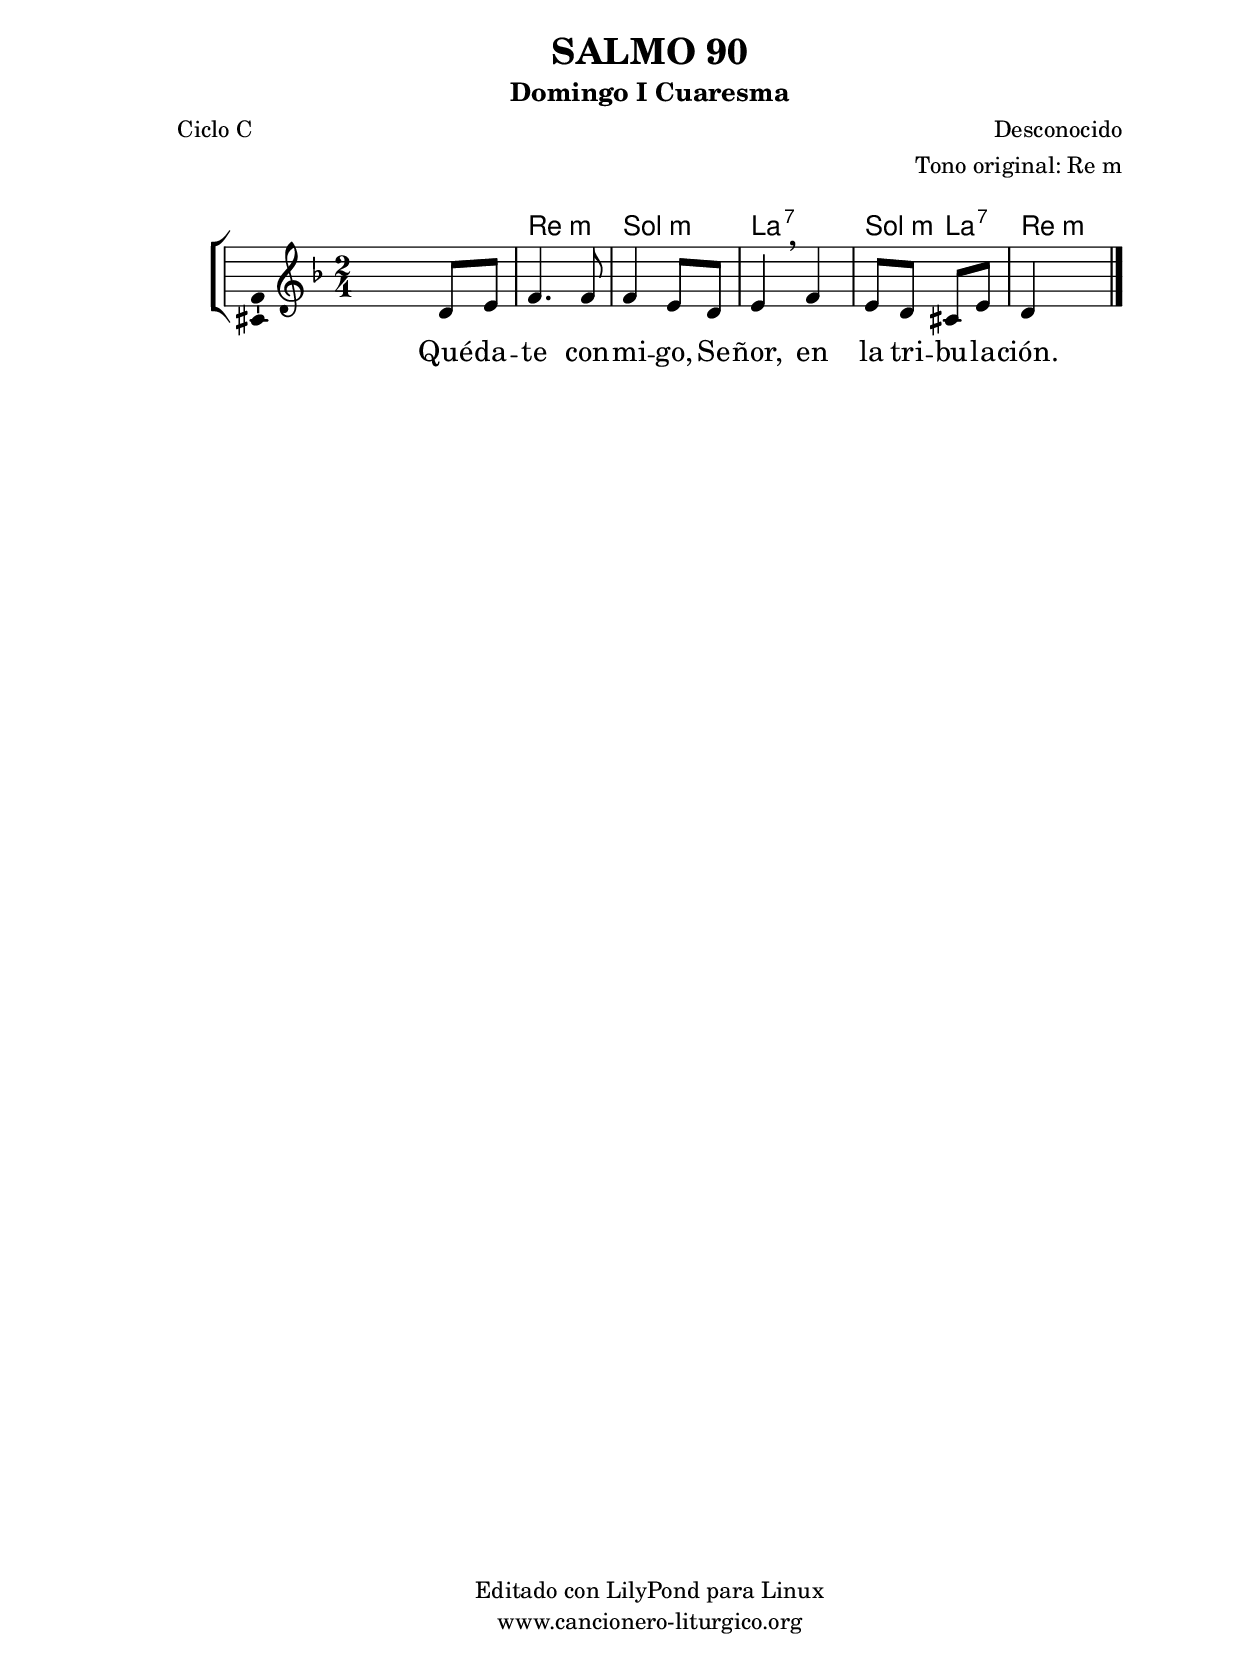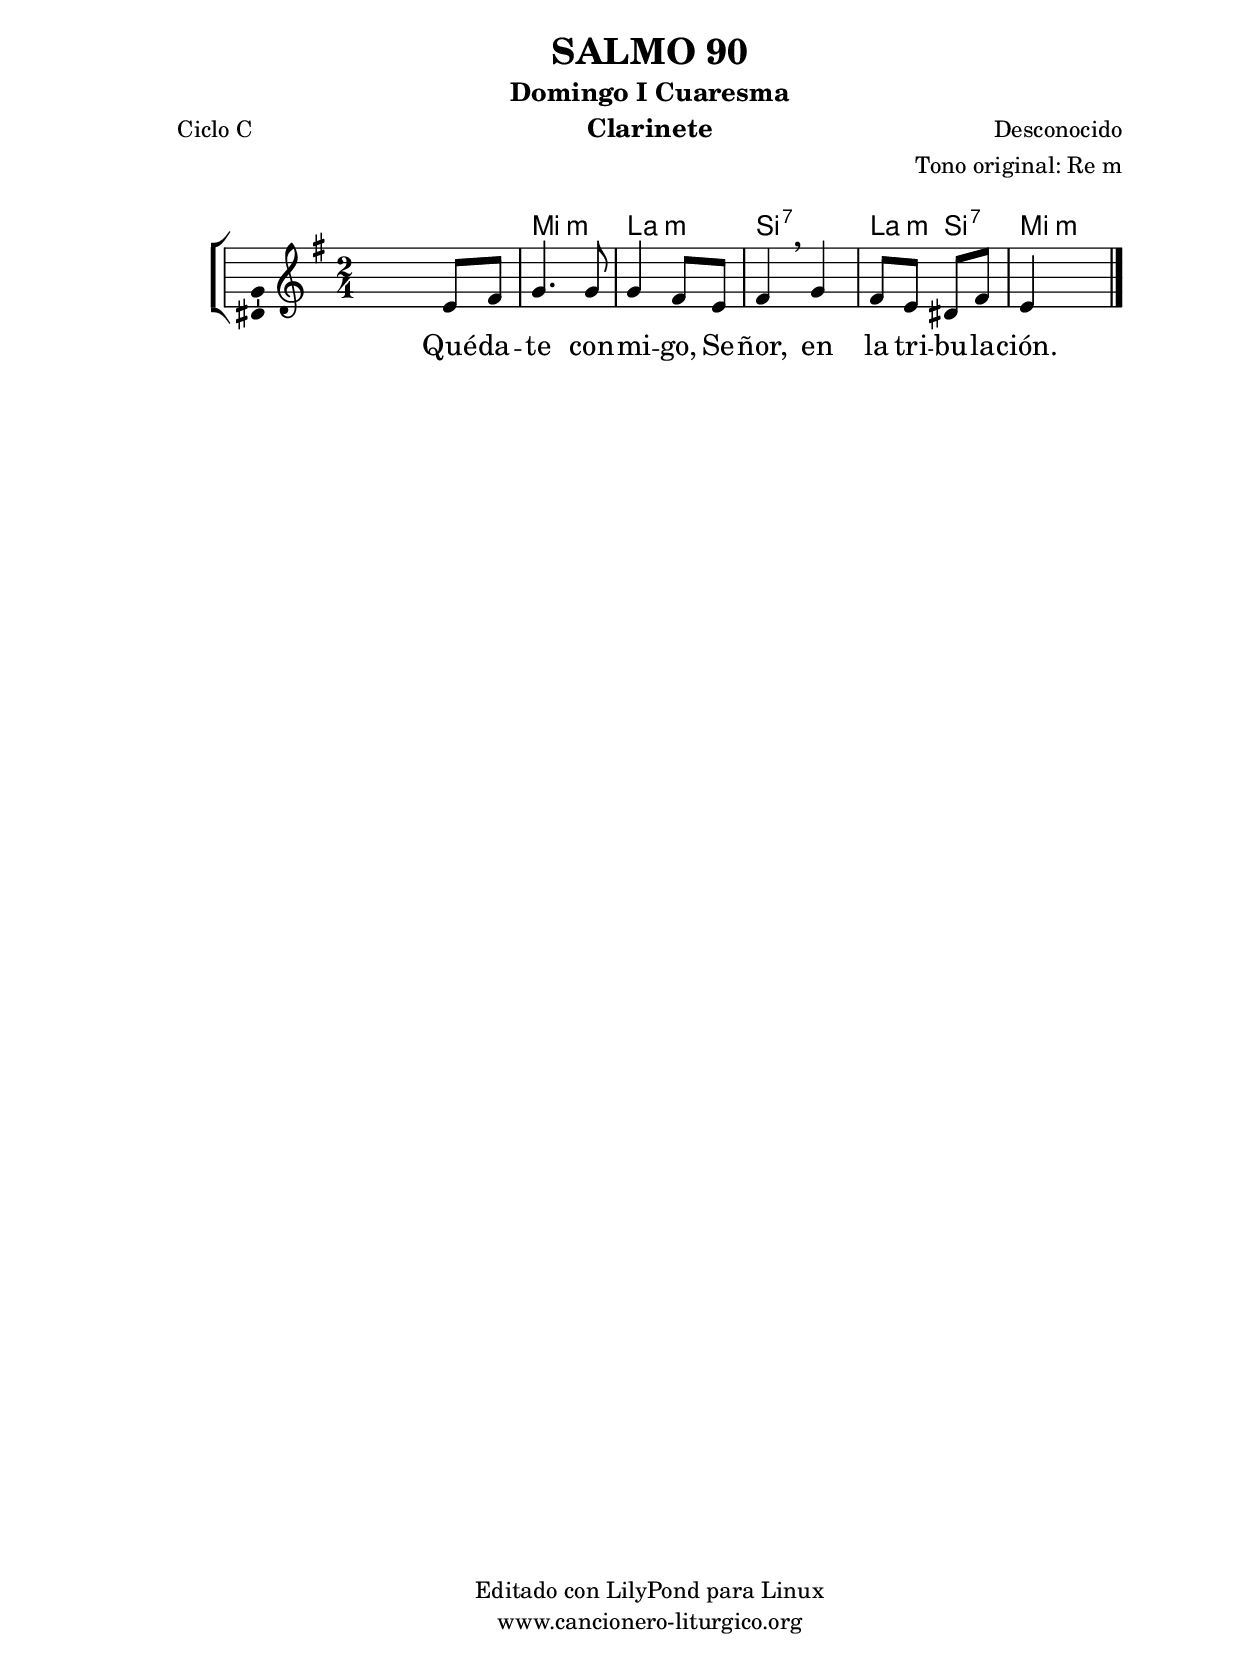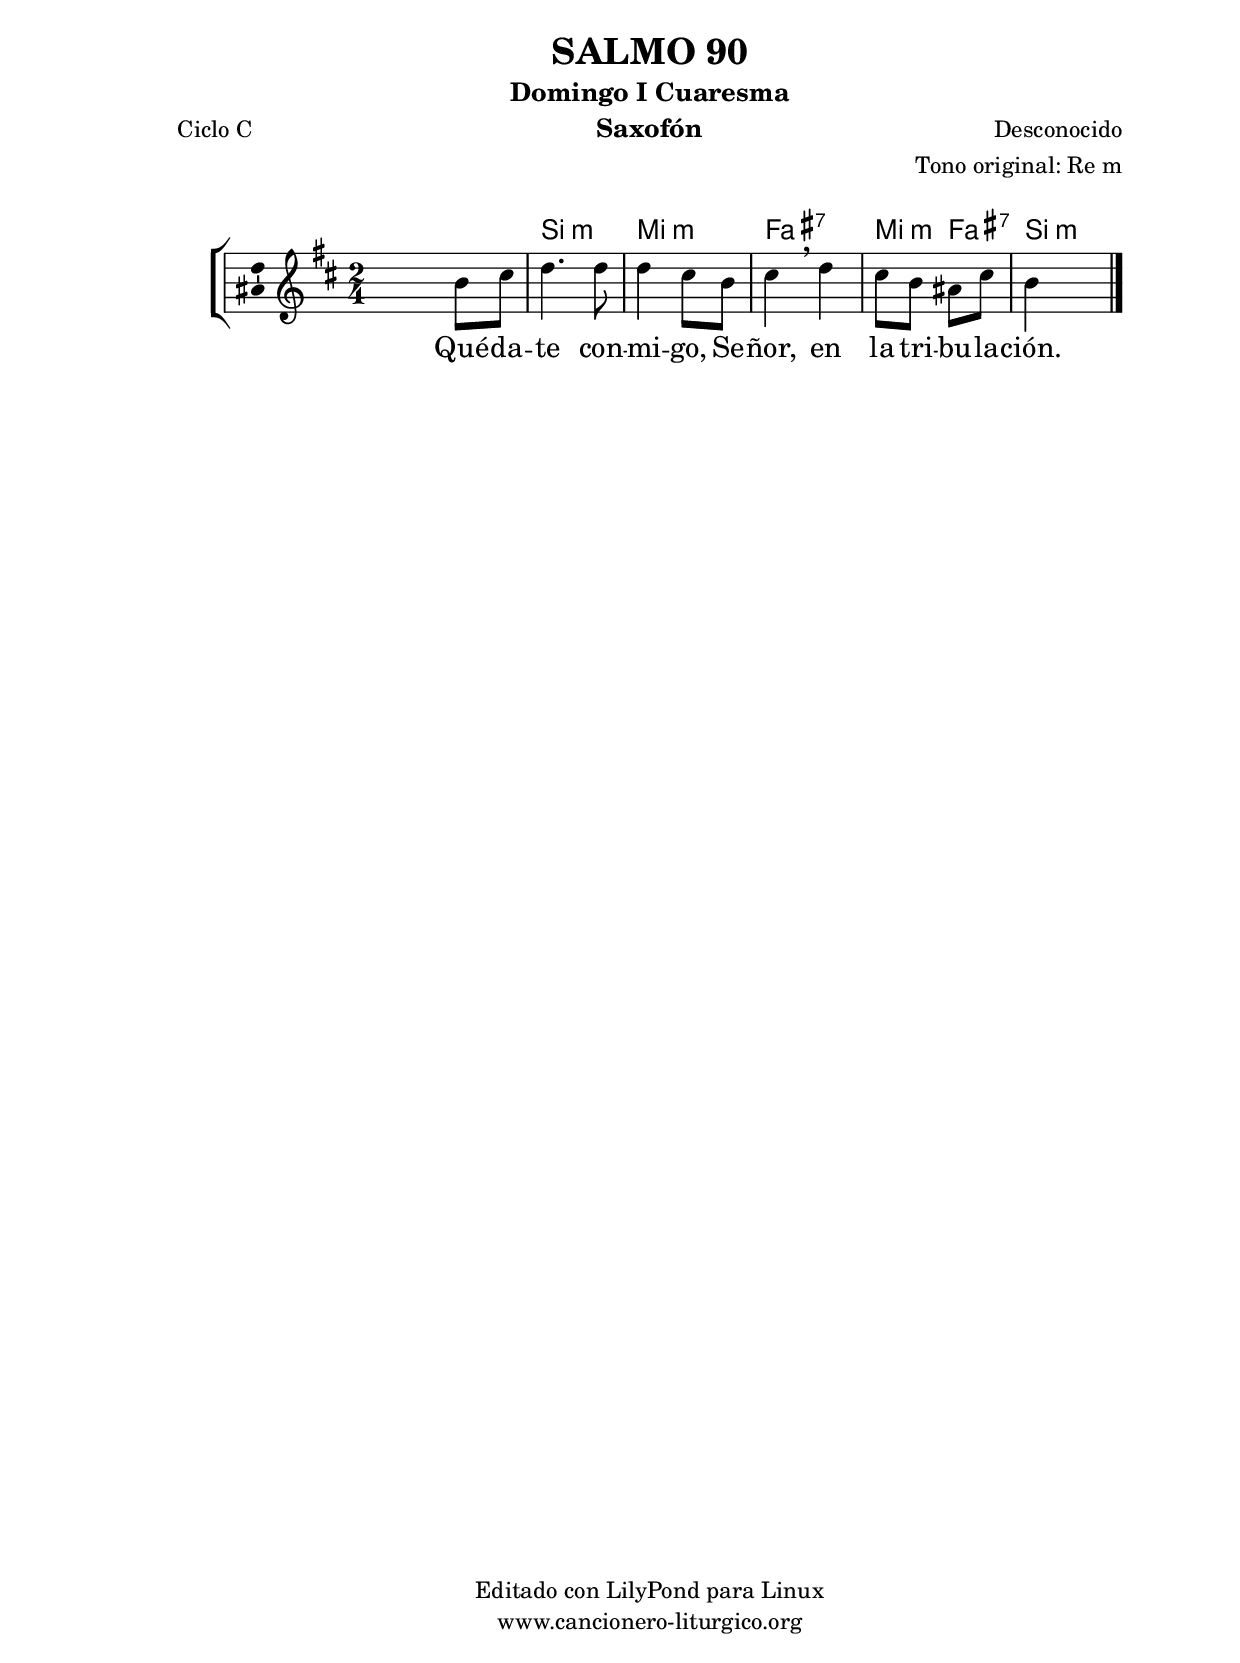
%
%para convertir .midi en .wav:
%timidity filename.midi -Ow -o finename.wav
%
%
%Para convertir de .wav a .mp3:
%lame -h -m j filename.wav
%
%
%para escuchar el midi:
%timidity nombrefichero.midi
%


%versión de lilypond para la que se ha escrito esta partitura:
\version "2.16.0"

	%Tamaño papel
	#(set-default-paper-size "a4")
	%Tamaño partitura
	#(set-global-staff-size 20)
	%No responde al pulsar sobre una nota
	#(ly:set-option 'point-and-click #f)

%parámetros del encabezamiento:
\header {
	title = "SALMO 90"
	subtitle = "Domingo I Cuaresma"
	composer = "Desconocido"
	poet = "Ciclo C"
	meter = ""
	arranger = "Tono original: Re m"
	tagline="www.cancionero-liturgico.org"
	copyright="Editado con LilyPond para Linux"
	}

%parámetros asociados al papel:
\paper  {
	oddHeaderMarkup = \markup {\fill-line { \on-the-fly #not-first-page \fromproperty #'header:title \on-the-fly #not-first-page \fromproperty #'header:composer }}
	evenHeaderMarkup = \markup {\fill-line { \fromproperty #'header:composer \fromproperty #'header:title }}
	#(set-paper-size "a4")
	print-page-number = ##f
	first-page-number = 1
	print-first-page-number = ##f
%	head-separation = 3.0 \cm
	top-margin = 2.0 \cm
	bottom-margin = 0.5\cm
%%%	bottom-margin = -1.0\cm
	left-margin = 3.0 \cm
	line-width = 16.0 \cm 
	indent = 8\mm
	interscoreline = 2.\mm
	between-system-space = 15\mm
%	para que las partituras no llenen la hoja:
	ragged-bottom = ##t
%	idem para la última hoja:
	ragged-last-bottom = ##f
%	para que las partituras llenen el ancho del papel:
	ragged-last = ##f
	after-title-space = 2.5 \cm
%page-count=1
%system-count=8

	%Flexible Vertical Spacing
%	markup-markup-spacing =
%	#'((basic-distance . 15) (minimum-distance . 15) (padding . 3))
	markup-system-spacing =
	#'((basic-distance . 15) (minimum-distance . 15) (padding . 3))
	system-system-spacing =
	#'((basic-distance . 15) (minimum-distance . 15) (padding . 3))
	score-system-spacing =
	#'((basic-distance . 15) (minimum-distance . 15) (padding . 5))
%	top-system-spacing = % header
%	#'((basic-distance . 8) (minimum-distance . 0) (padding . 3))
%	top-markup-spacing =
%	#'((basic-distance . 20) (minimum-distance . 20) (padding . 3))
	last-bottom-spacing = % footer
	#'((basic-distance . 5) (minimum-distance . 5) (padding . 3))
%	score-markup-spacing =
%	#'((basic-distance . 16) (minimum-distance . 13) (padding . 3))

	}


%parámetros que afectan a toda la partitura:
global =  {
	%clave de sol (G):
	\clef G
	%armadura:
%	\transpose d e
	\key d \minor
	\tempo 4=90
	\set Score.tempoHideNote = ##t
	}


acordes = {
	\italianChords
	\chordmode {
%	\transpose d e
{
s2
d2:m g:m a:7 g4:m a:7 d2:m
	}
	}
}


melodia = 
%	\transpose d e
{
	\relative c'{
	\time 2/4

s4 d8 e
f4. f8
f4 e8 d
e4 \breathe f4
e8 d cis e
d4 s4

	\bar "|."
	}
	}

texto = \lyricmode {
Qué -- da -- te con -- mi -- go, Se -- ñor, en la tri -- bu -- la -- ción.
	}


acordesStaff = \context ChordNames = acordesStaff <<
	\set chordChanges = ##t
	\acordes
	>>


vozStaff = \context Voice = vozStaff
\with {\consists "Ambitus_engraver"}
<<
%	\set Staff.instrumentName = ""
%	\set Staff.shortInstrumentName = ""
%	\set Staff.midiInstrument = #"clarinet"
%	\set Staff.midiInstrument = #"cello"
%	\set Staff.midiInstrument = #"flute"
	\set Staff.midiInstrument = #"electric guitar (jazz)"
%	\set Staff.midiInstrument = #"english horn"
%	\set Staff.midiInstrument = #"violin"
%	\set Staff.midiInstrument = #"glockenspiel"
	\set Staff.midiMinimumVolume = #0.7
	\set Staff.midiMaximumVolume = #0.9
	\global
	\melodia
	>>


textoStaff = \context Lyrics = textoStaff <<
	\lyricsto vozStaff \texto
	>>

\book {
	\score {
		\context ChoirStaff {
			\override StaffGroup.SystemStartBracket #'collapse-height = #1
			\override Score.SystemStartBar #'collapse-height = #1
			<<
			\acordesStaff
			\vozStaff
			\textoStaff
			>>
			}
		\layout {
	    		\context {
				\Lyrics
				\override LyricText #'font-size = #2
				}
	   		 \context {
				\Score
				%fontSize = #3
				\override StaffSymbol #'staff-space = #(magstep +3)
				%\override Beam #'thickness = #0.55
				%\override SpacingSpanner #'spacing-increment = #1.0
				%\override Slur #'height-limit = #1.5
				}
			}
		}
	\score {
		\unfoldRepeats
		\context ChoirStaff {
			<<
			\acordesStaff
			\vozStaff
			>>
			}
		\midi {
	  		\context {
	  			\Score
				tempoWholesPerMinute = #(ly:make-moment 70 4)
				}
			}
		}
	}

%Partitura para clarinete
#(define output-suffix "C")
\book {
	\header{
		instrument = "Clarinete"
		}
	\score {
		\context ChoirStaff {
			\override StaffGroup.SystemStartBracket #'collapse-height = #1
			\override Score.SystemStartBar #'collapse-height = #1
\transpose c d
			<<
			\acordesStaff
			\vozStaff
			\textoStaff
			>>
			}
		\layout {
	    		\context {
				\Lyrics
				\override LyricText #'font-size = #2
				}
	   		 \context {
				\Score
				%fontSize = #3
				\override StaffSymbol #'staff-space = #(magstep +3)
				%\override Beam #'thickness = #0.55
				%\override SpacingSpanner #'spacing-increment = #1.0
				%\override Slur #'height-limit = #1.5
				}
			}
		}
	}

%Partitura para saxofón
#(define output-suffix "S")
\book {
	\header{
		instrument = "Saxofón"
		}
	\score {
		\context ChoirStaff {
			\override StaffGroup.SystemStartBracket #'collapse-height = #1
			\override Score.SystemStartBar #'collapse-height = #1
\transpose c a
			<<
			\acordesStaff
			\vozStaff
			\textoStaff
			>>
			}
		\layout {
	    		\context {
				\Lyrics
				\override LyricText #'font-size = #2
				}
	   		 \context {
				\Score
				%fontSize = #3
				\override StaffSymbol #'staff-space = #(magstep +3)
				%\override Beam #'thickness = #0.55
				%\override SpacingSpanner #'spacing-increment = #1.0
				%\override Slur #'height-limit = #1.5
				}
			}
		}
	}

